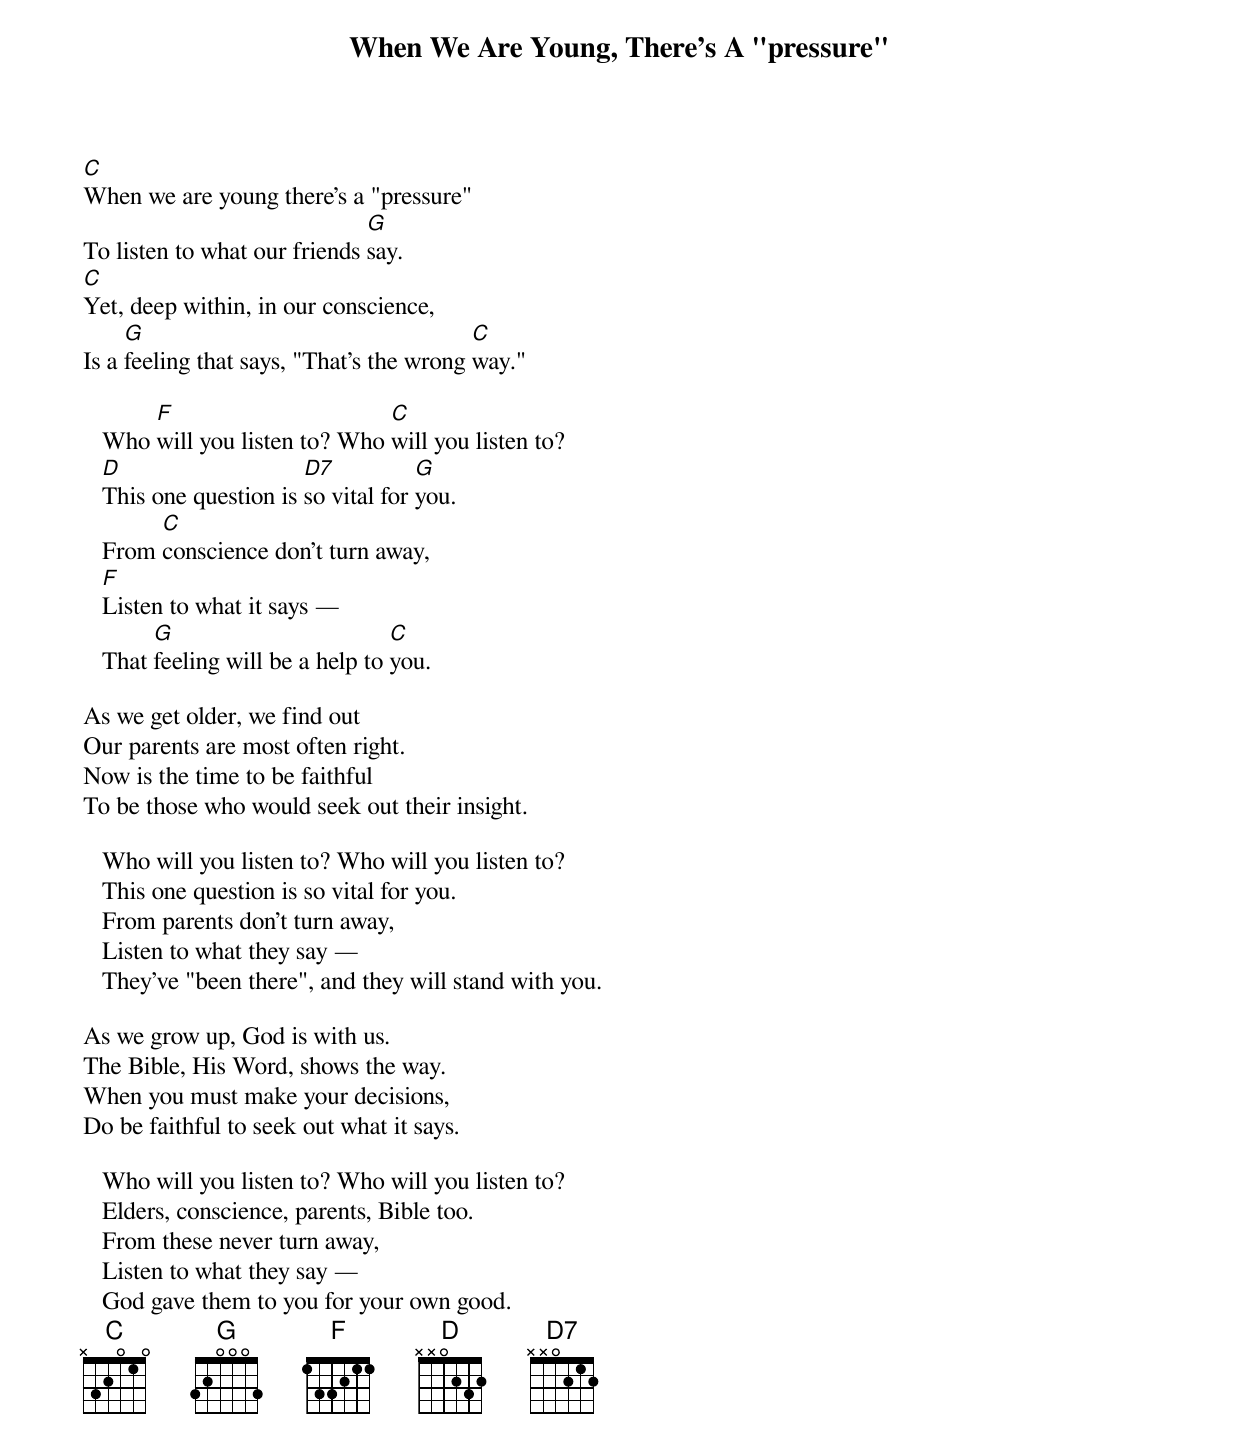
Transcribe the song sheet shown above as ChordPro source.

{title: When We Are Young, There's A "pressure"}


[C]When we are young there's a "pressure"
To listen to what our friends [G]say.
[C]Yet, deep within, in our conscience,
Is a [G]feeling that says, "That's the wrong [C]way."

   Who [F]will you listen to? Who [C]will you listen to?
   [D]This one question is [D7]so vital for [G]you.
   From [C]conscience don't turn away,
   [F]Listen to what it says —
   That [G]feeling will be a help to [C]you.

As we get older, we find out
Our parents are most often right.
Now is the time to be faithful
To be those who would seek out their insight.

   Who will you listen to? Who will you listen to?
   This one question is so vital for you.
   From parents don't turn away,
   Listen to what they say —
   They've "been there", and they will stand with you.

As we grow up, God is with us.
The Bible, His Word, shows the way.
When you must make your decisions,
Do be faithful to seek out what it says.

   Who will you listen to? Who will you listen to?
   Elders, conscience, parents, Bible too.
   From these never turn away,
   Listen to what they say —
   God gave them to you for your own good.
